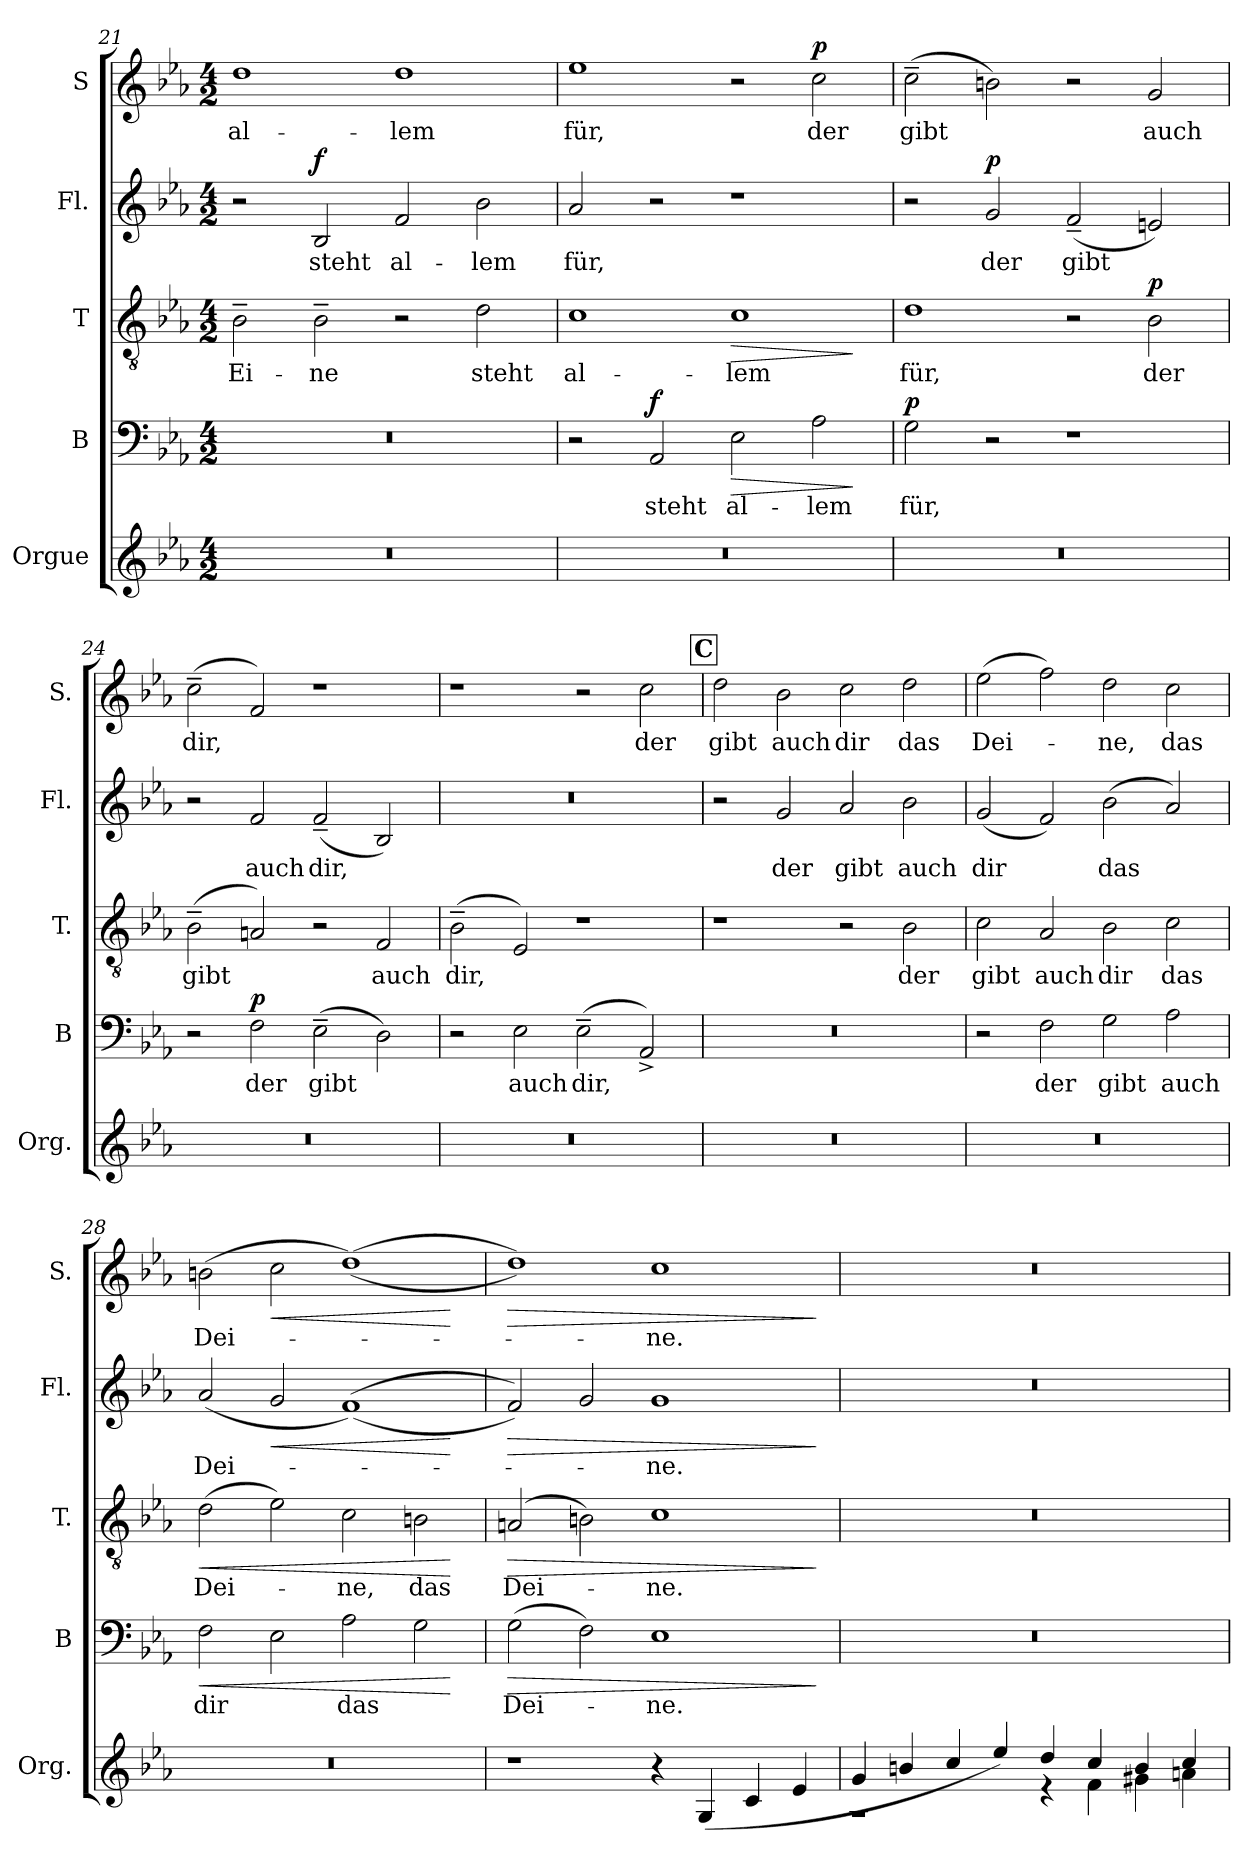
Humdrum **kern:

**kern	**kern	**text	**dynam	**kern	**text	**dynam	**kern	**text	**dynam	**kern	**text	**dynam
*part5	*part4	*part4	*part4	*part3	*part3	*part3	*part2	*part2	*part2	*part1	*part1	*part1
*staff5	*staff4	*staff4	*staff4	*staff3	*staff3	*staff3	*staff2	*staff2	*staff2	*staff1	*staff1	*staff1
*I"Orgue	*I"B	*	*	*I"T	*	*	*I"Fl.	*	*	*I"S	*	*
*I'Org.	*I'B	*	*	*I'T.	*	*	*I'Fl.	*	*	*I'S.	*	*
!!LO:LB:g=z
*clefG2	*clefF4	*	*	*clefGv2	*	*	*clefG2	*	*	*clefG2	*	*
*k[b-e-a-]	*k[b-e-a-]	*	*	*k[b-e-a-]	*	*	*k[b-e-a-]	*	*	*k[b-e-a-]	*	*
*M4/2	*M4/2	*	*	*M4/2	*	*	*M4/2	*	*	*M4/2	*	*
=21	=21	=21	=21	=21	=21	=21	=21	=21	=21	=21	=21	=21
!	!	!	!	!	!LO:LY:b	!	!	!	!	!	!LO:LY:b	!
0r	0r	.	.	2B-~\	Ei-	.	2r	.	.	1dd	al-	.
!	!	!	!	!	!LO:LY:b	!	!	!LO:LY:b	!LO:DY:a	!	!	!
.	.	.	.	2B-~\	-ne	.	2B-/	steht	f	.	.	.
!	!	!	!	!	!	!	!	!LO:LY:b	!	!	!LO:LY:b	!
.	.	.	.	2r	.	.	2f/	al-	.	1dd	-lem	.
!	!	!	!	!	!LO:LY:b	!	!	!LO:LY:b	!	!	!	!
.	.	.	.	2d\	steht	.	2b-\	-lem	.	.	.	.
=22	=22	=22	=22	=22	=22	=22	=22	=22	=22	=22	=22	=22
!	!	!	!	!	!LO:LY:b	!	!	!LO:LY:b	!	!	!LO:LY:b	!
0r	2r	.	.	1c	al-	.	2a-/	für,	.	1ee-	für,	.
!	!	!LO:LY:b	!LO:DY:a	!	!	!	!	!	!	!	!	!
.	2AA-/	steht	f	.	.	.	2r	.	.	.	.	.
!	!	!LO:LY:b	!LO:HP:b	!	!LO:LY:b	!LO:HP:b	!	!	!	!	!	!
.	2E-\	al-	>	1c	-lem	>	1r	.	.	2r	.	.
!	!	!LO:LY:b	!	!	!	!	!	!	!	!	!LO:LY:b	!LO:DY:a
.	2A-\	-lem	.	.	.	.	.	.	.	2cc\	der	p
.	.	.	]	.	.	]	.	.	.	.	.	.
=23	=23	=23	=23	=23	=23	=23	=23	=23	=23	=23	=23	=23
!	!	!LO:LY:b	!LO:DY:a	!	!LO:LY:b	!	!	!	!	!	!LO:LY:b	!
0r	2G\	für,	p	1d	für,	.	2r	.	.	(>2cc~\	gibt	.
!	!	!	!	!	!	!	!	!LO:LY:b	!LO:DY:a	!	!	!
.	2r	.	.	.	.	.	2g/	der	p	2bn\)	.	.
!	!	!	!	!	!	!	!	!LO:LY:b	!	!	!	!
.	1r	.	.	2r	.	.	(<2f~/	gibt	.	2r	.	.
!	!	!	!	!	!LO:LY:b	!LO:DY:a	!	!	!	!	!LO:LY:b	!
.	.	.	.	2B-\	der	p	2en/)	.	.	2g/	auch	.
=24	=24	=24	=24	=24	=24	=24	=24	=24	=24	=24	=24	=24
!	!	!	!	!	!LO:LY:b	!	!	!	!	!	!LO:LY:b	!
0r	2r	.	.	(>2B-~\	gibt	.	2r	.	.	(>2cc~\	dir,	.
!	!	!LO:LY:b	!LO:DY:a	!	!	!	!	!LO:LY:b	!	!	!	!
.	2F\	der	p	2An/)	.	.	2f/	auch	.	2f/)	.	.
!	!	!LO:LY:b	!	!	!	!	!	!LO:LY:b	!	!	!	!
.	(>2E-~\	gibt	.	2r	.	.	(<2f~/	dir,	.	1r	.	.
!	!	!	!	!	!LO:LY:b	!	!	!	!	!	!	!
.	2D\)	.	.	2F/	auch	.	2B-/)	.	.	.	.	.
!!LO:PB:g=z
=25	=25	=25	=25	=25	=25	=25	=25	=25	=25	=25	=25	=25
!	!	!	!	!	!LO:LY:b	!	!	!	!	!	!	!
0r	2r	.	.	(>2B-~\	dir,	.	0r	.	.	1r	.	.
!	!	!LO:LY:b	!	!	!	!	!	!	!	!	!	!
.	2E-\	auch	.	2E-/)	.	.	.	.	.	.	.	.
!	!	!LO:LY:b	!	!	!	!	!	!	!	!	!	!
.	(>2E-~\	dir,	.	1r	.	.	.	.	.	2r	.	.
!	!	!	!	!	!	!	!	!	!	!	!LO:LY:b	!
.	2AA-^/)	.	.	.	.	.	.	.	.	2cc\	der	.
!!LO:REH:place=s1:a:B:fs=18:t=C
=26	=26	=26	=26	=26	=26	=26	=26	=26	=26	=26	=26	=26
!	!	!	!	!	!	!	!	!	!	!	!LO:LY:b	!
0r	0r	.	.	1r	.	.	2r	.	.	2dd\	gibt	.
!	!	!	!	!	!	!	!	!LO:LY:b	!	!	!LO:LY:b	!
.	.	.	.	.	.	.	2g/	der	.	2b-\	auch	.
!	!	!	!	!	!	!	!	!LO:LY:b	!	!	!LO:LY:b	!
.	.	.	.	2r	.	.	2a-/	gibt	.	2cc\	dir	.
!	!	!	!	!	!LO:LY:b	!	!	!LO:LY:b	!	!	!LO:LY:b	!
.	.	.	.	2B-\	der	.	2b-\	auch	.	2dd\	das	.
=27	=27	=27	=27	=27	=27	=27	=27	=27	=27	=27	=27	=27
!	!	!	!	!	!LO:LY:b	!	!	!LO:LY:b	!	!	!LO:LY:b	!
0r	2r	.	.	2c\	gibt	.	(<2g/	dir	.	(>2ee-\	Dei-	.
!	!	!LO:LY:b	!	!	!LO:LY:b	!	!	!	!	!	!	!
.	2F\	der	.	2A-/	auch	.	2f/)	.	.	2ff\)	.	.
!	!	!LO:LY:b	!	!	!LO:LY:b	!	!	!LO:LY:b	!	!	!LO:LY:b	!
.	2G\	gibt	.	2B-\	dir	.	(<2b-\	das	.	2dd\	-ne,	.
!	!	!LO:LY:b	!	!	!LO:LY:b	!	!	!	!	!	!LO:LY:b	!
.	2A-\	auch	.	2c\	das	.	2a-/)	.	.	2cc\	das	.
=28	=28	=28	=28	=28	=28	=28	=28	=28	=28	=28	=28	=28
!	!	!LO:LY:b	!LO:HP:b	!	!LO:LY:b	!LO:HP:b	!	!LO:LY:b	!	!	!LO:LY:b	!
0r	2F\	dir	<	(>2d\	Dei-	<	(<2a-/	Dei-	.	(>2bn\	Dei-	.
!	!	!	!	!	!	!	!	!	!LO:HP:b	!	!	!LO:HP:b
.	2E-\	.	.	2e-\)	.	.	2g/	.	<	2cc\	.	<
!	!	!LO:LY:b	!	!	!LO:LY:b	!	!	!	!	!	!	!
.	2A-\	das	.	2c\	-ne,	.	(<(<1f)	.	.	(>(>1dd)	.	.
!	!	!	!	!	!LO:LY:b	!	!	!	!	!	!	!
.	2G\	.	.	2Bn\	das	.	.	.	.	.	.	.
.	.	.	[	.	.	[	.	.	[	.	.	[
!!LO:LB:g=z
=29	=29	=29	=29	=29	=29	=29	=29	=29	=29	=29	=29	=29
!	!	!LO:LY:b	!LO:HP:b	!	!LO:LY:b	!LO:HP:b	!	!	!LO:HP:b	!	!	!LO:HP:b
1r	(>2G\	Dei-	>	(>2An/	Dei-	>	2f/))	.	>	1dd))	.	>
.	2F\)	.	.	2Bn\)	.	.	2g/	.	.	.	.	.
!	!	!LO:LY:b	!	!	!LO:LY:b	!	!	!LO:LY:b	!	!	!LO:LY:b	!
4r	1E-	-ne.	.	1c	-ne.	.	1g	-ne.	.	1cc	-ne.	.
(>4G/	.	.	.	.	.	.	.	.	.	.	.	.
4c/	.	.	.	.	.	.	.	.	.	.	.	.
4e-/	.	.	.	.	.	.	.	.	.	.	.	.
.	.	.	]	.	.	]	.	.	]	.	.	]
=30	=30	=30	=30	=30	=30	=30	=30	=30	=30	=30	=30	=30
*^	*	*	*	*	*	*	*	*	*	*	*	*
4g/	1r	0r	.	.	0r	.	.	0r	.	.	0r	.	.
4bn/	.	.	.	.	.	.	.	.	.	.	.	.	.
4cc/	.	.	.	.	.	.	.	.	.	.	.	.	.
4ee-/)	.	.	.	.	.	.	.	.	.	.	.	.	.
4dd/	4r	.	.	.	.	.	.	.	.	.	.	.	.
4cc/	4f\	.	.	.	.	.	.	.	.	.	.	.	.
4b/	4g#X\	.	.	.	.	.	.	.	.	.	.	.	.
4cc/	4an\	.	.	.	.	.	.	.	.	.	.	.	.
*v	*v	*	*	*	*	*	*	*	*	*	*	*	*
=	=	=	=	=	=	=	=	=	=	=	=	=
*-	*-	*-	*-	*-	*-	*-	*-	*-	*-	*-	*-	*-
